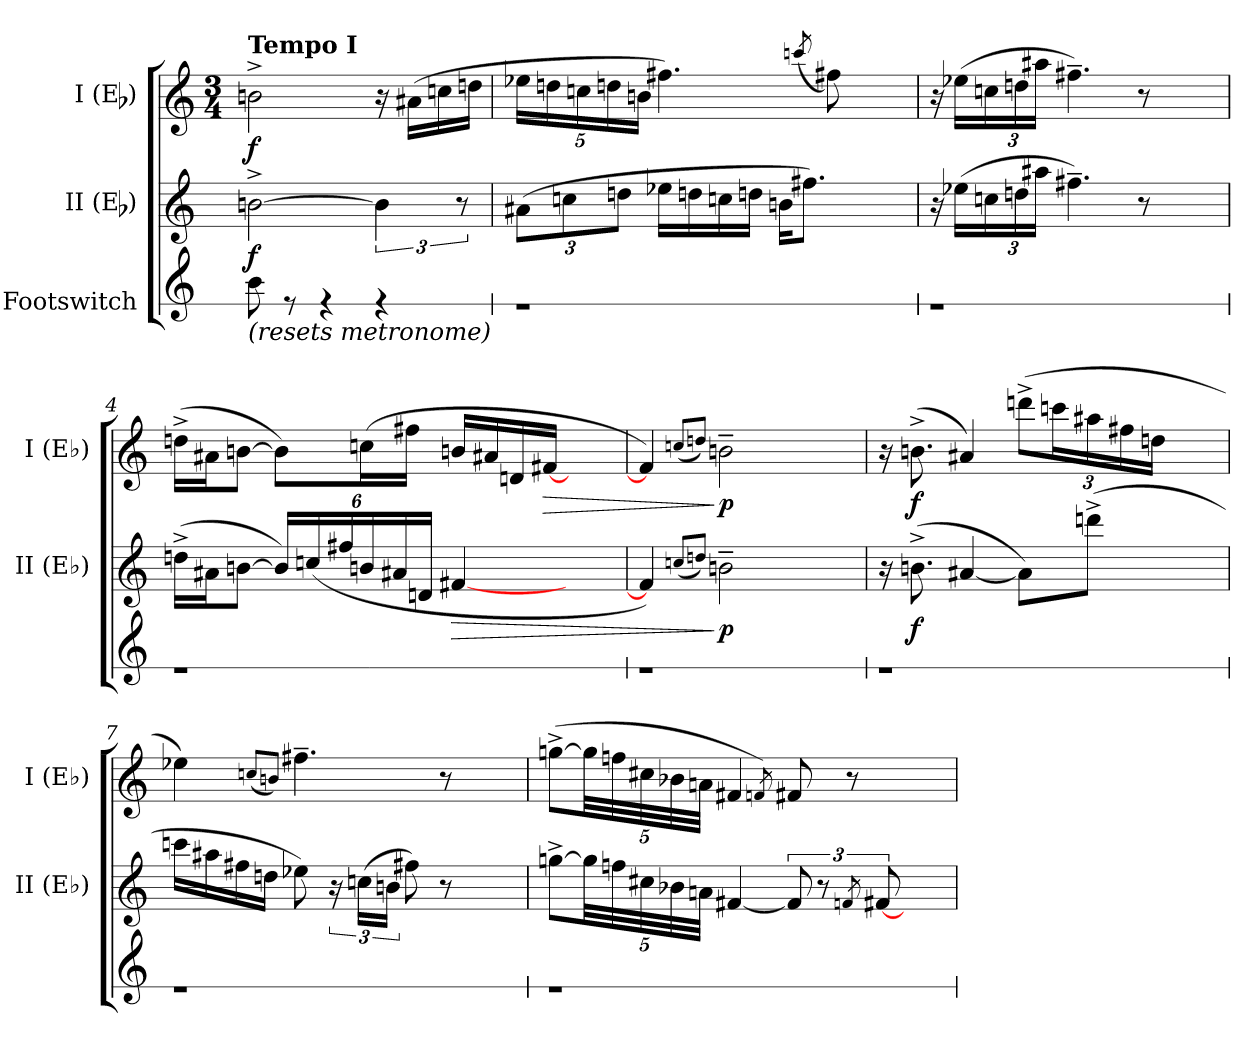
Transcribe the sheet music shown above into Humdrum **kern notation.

**kern	**kern	**dynam	**kern	**dynam
*part3	*part2	*part2	*part1	*part1
*staff3	*staff2	*staff2	*staff1	*staff1
*I"Footswitch	*I"II (Eb)	*	*I"I (Eb)	*
*	*I'II (Eb)	*	*I'I (Eb)	*
*stria1	*	*	*	*
*	*clefG2	*	*clefG2	*
*	*ITrd5c9	*	*ITrd5c9	*
*k[]	*k[b-e-a-]	*	*k[b-e-a-]	*
*	*	*	*M3/4	*
*MM90	*MM90	*	*MM90	*
=1	=1	=1	=1	=1
!	!	!	!LO:TX:a:B:t=Tempo I	!
!LO:TX:b:i:t=(resets metronome)	!	!	!	!
!LO:N:head=solid	!	!LO:DY:b	!	!LO:DY:b
8b\	[2dn^>\	f	2dn^>\	f
8r	.	.	.	.
4r	.	.	.	.
4r	6dn\]	.	16r	.
.	.	.	(>16c#X\LL	.
.	.	.	16e-X\	.
.	12r	.	.	.
.	.	.	16fn\JJ	.
=2	=2	=2	=2	=2
*	*Xbrackettup	*	*Xbrackettup	*
1r	(>12c#X\L	.	20g-X\LL	.
.	.	.	20fn\	.
.	12e-X\	.	.	.
.	.	.	20e-X\	.
.	.	.	20fn\	.
.	12fn\J	.	.	.
.	.	.	20dn\JJ	.
.	16g-X\LL	.	4.an\)	.
.	16fn\	.	.	.
.	16e-X\	.	.	.
.	16fn\JJ	.	.	.
.	16dn\KL	.	.	.
.	8.an\J)	.	.	.
.	.	.	(<8qee-X/	.
.	.	.	8an\)	.
.	4ryy	.	4ryy	.
=3	=3	=3	=3	=3
1r	16r	.	16r	.
.	(>16g-X\LL	.	(>16g-X\LL	.
.	24e-X\	.	24e-X\	.
.	24fn\	.	24fn\	.
.	24cc#X\JJ	.	24cc#X\JJ	.
.	4.an~>\)	.	4.an~>\)	.
.	8r	.	8r	.
.	4ryy	.	4ryy	.
=4	=4	=4	=4	=4
1r	(>16fn^>\LL	.	(>16fn^>\LL	.
.	16c#X\J	.	16c#X\J	.
.	[8dn\J	.	[8dn\J	.
.	24d/LL])	.	8d\L])	.
.	(<24e-X/	.	.	.
.	24an/	.	.	.
.	24dn/	.	(>16e-X\L	.
.	24c#X/	.	.	.
.	.	.	16an\JJ	.
.	24Fn/JJ	.	.	.
!	!	!LO:HP:b	!	!
.	[4An/	>	16dn/LL	.
.	.	.	16c#X/	.
.	.	.	16Fn/	.
!	!	!	!	!LO:HP:b
.	.	.	[16An/JJ	>
.	4ryy	.	4ryy	.
=5	=5	=5	=5	=5
1r	4A/])	.	4A/])	.
.	(<8qe-X/L	.	(<8qe-X/L	.
.	8qfn/J)	.	8qfn/J)	.
!	!	!LO:DY:n=1:b	!	!LO:DY:n=1:b
.	2dn~>\	] p	2dn~>\	] p
.	4ryy	.	4ryy	.
!!LO:LB:g=z
=6	=6	=6	=6	=6
1r	16r	.	16r	.
!	!	!LO:DY:b	!	!LO:DY:b
.	(>8.dn^>\	f	(>8.dn^>\	f
.	[4c#X/	.	4c#X/)	.
.	8c#\L])	.	(>12ffn^>\L	.
.	.	.	24ee-X\L	.
.	(>8ffn^>\J	.	24cc#X\	.
.	.	.	24an\	.
.	.	.	24fn\JJ	.
.	4ryy	.	4ryy	.
=7	=7	=7	=7	=7
1r	16ee-X\LL	.	4g-X\)	.
.	16cc#X\	.	.	.
.	16an\	.	.	.
.	16fn\JJ	.	.	.
.	.	.	(<8qe-X/L	.
.	.	.	8qdn/J)	.
.	8g-X\)	.	4.an~>\	.
*	*brackettup	*	*	*
.	24r	.	.	.
.	(>24e-X\LL	.	.	.
.	24dn\JJ	.	.	.
.	8an\)	.	.	.
.	8r	.	8r	.
.	4ryy	.	4ryy	.
=8	=8	=8	=8	=8
1r	[8b-X^>\L	.	(>[8b-X^>\L	.
*	*Xbrackettup	*	*	*
.	40b-\LL]	.	40b-\LL]	.
.	40a-X\	.	40a-X\	.
.	40en\	.	40en\	.
.	40d-X\	.	40d-X\	.
.	40cn\JJJ	.	40cn\JJJ	.
.	[4An/	.	4An/	.
.	.	.	8qA-X/)	.
*	*brackettup	*	*	*
.	12A/]	.	8An/	.
.	12r	.	.	.
.	.	.	8r	.
.	8qA-X/	.	.	.
.	[12An/	.	.	.
.	4ryy	.	4ryy	.
=	=	=	=	=
*-	*-	*-	*-	*-
